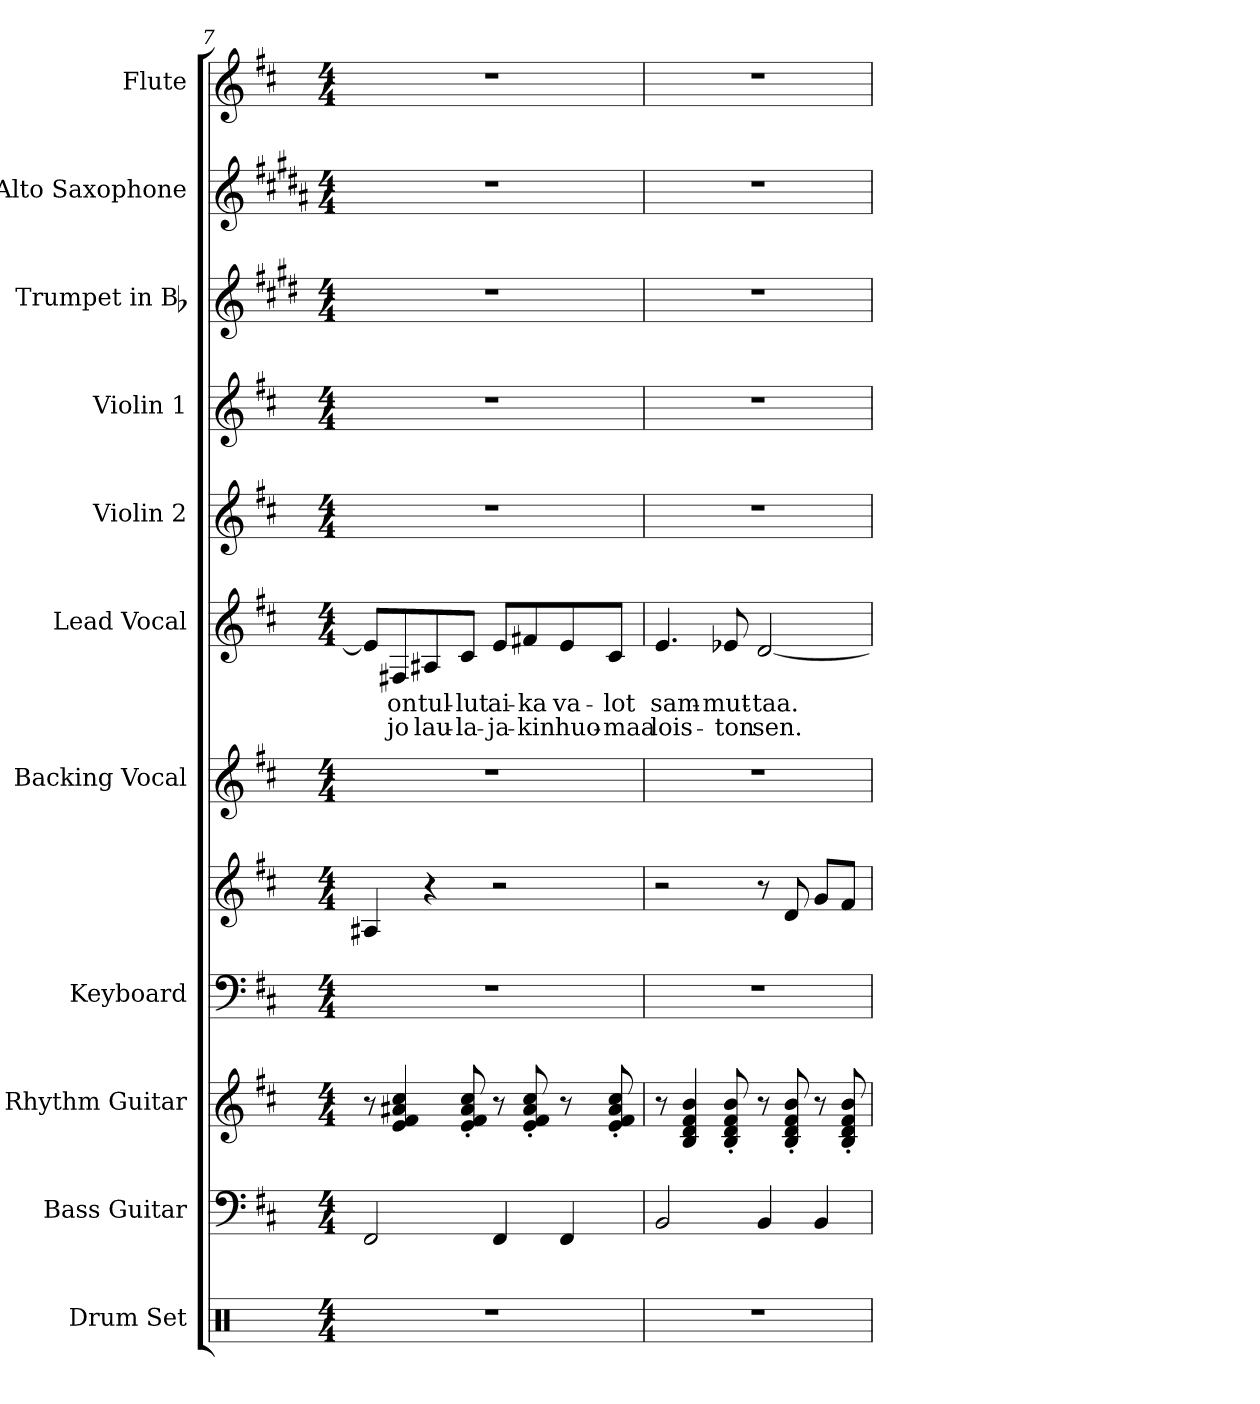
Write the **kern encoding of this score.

**kern	**kern	**kern	**kern	**kern	**kern	**kern	**text	**text	**kern	**kern	**kern	**kern	**kern
*part11	*part10	*part9	*part8	*part8	*part7	*part6	*part6	*part6	*part5	*part4	*part3	*part2	*part1
*staff12	*staff11	*staff10	*staff9	*staff8	*staff7	*staff6	*staff6	*staff6	*staff5	*staff4	*staff3	*staff2	*staff1
*I"Drum Set	*I"Bass Guitar	*I"Rhythm Guitar	*I"Keyboard	*	*I"Backing Vocal	*I"Lead Vocal	*	*	*I"Violin 2	*I"Violin 1	*I"Trumpet in Bb	*I"Alto Saxophone	*I"Flute
*I'Dr.	*I'Bass	*I'Rhy.	*I'Kbd.	*	*	*	*	*	*I'Vln. 2	*I'Vln. 1	*I'Tpt.	*I'Alto Sax.	*I'Fl.
!!LO:LB:g=z
*clefX	*clefF4	*clefG2	*clefF4	*clefG2	*clefG2	*clefG2	*	*	*clefG2	*clefG2	*clefG2	*clefG2	*clefG2
*	*ITrd7c12	*ITrd7c12	*	*	*	*	*	*	*	*	*ITrd1c2	*ITrd5c9	*
*k[]	*k[f#c#]	*k[f#c#]	*k[f#c#]	*k[f#c#]	*k[f#c#]	*k[f#c#]	*	*	*k[f#c#]	*k[f#c#]	*k[f#c#]	*k[f#c#]	*k[f#c#]
*C:	*b:	*b:	*b:	*b:	*b:	*b:	*	*	*b:	*b:	*b:	*b:	*b:
*M4/4	*M4/4	*M4/4	*M4/4	*M4/4	*M4/4	*M4/4	*	*	*M4/4	*M4/4	*M4/4	*M4/4	*M4/4
=7	=7	=7	=7	=7	=7	=7	=7	=7	=7	=7	=7	=7	=7
1r	2FFF#i/	8r	1r	4A#Xi/	1r	8ei/L]	.	.	1r	1r	1r	1r	1r
!	!	!	!	!	!	!	!LO:LY:b:color=#000000	!LO:LY:b:color=#000000	!	!	!	!	!
.	.	4Ei/ 4F#i 4A#Xi 4c#i	.	.	.	8F#Xi/	on	jo	.	.	.	.	.
!	!	!	!	!	!	!	!LO:LY:b:color=#000000	!LO:LY:b:color=#000000	!	!	!	!	!
.	.	.	.	4r	.	8A#Xi/	tul-	lau-	.	.	.	.	.
!	!	!	!	!	!	!	!LO:LY:b:color=#000000	!LO:LY:b:color=#000000	!	!	!	!	!
.	.	8Ei/' 8F#i' 8A#i' 8c#i'	.	.	.	8c#i/J	-lut	-la-	.	.	.	.	.
!	!	!	!	!	!	!	!LO:LY:b:color=#000000	!LO:LY:b:color=#000000	!	!	!	!	!
.	4FFF#i/	8r	.	2r	.	8ei/L	ai-	-ja-	.	.	.	.	.
!	!	!	!	!	!	!	!LO:LY:b:color=#000000	!LO:LY:b:color=#000000	!	!	!	!	!
.	.	8Ei/' 8F#i' 8A#i' 8c#i'	.	.	.	8f#Xi/	-ka	-kin	.	.	.	.	.
!	!	!	!	!	!	!	!LO:LY:b:color=#000000	!LO:LY:b:color=#000000	!	!	!	!	!
.	4FFF#i/	8r	.	.	.	8ei/	va-	huo-	.	.	.	.	.
!	!	!	!	!	!	!	!LO:LY:b:color=#000000	!LO:LY:b:color=#000000	!	!	!	!	!
.	.	8Ei/' 8F#i' 8A#i' 8c#i'	.	.	.	8c#i/J	-lot	-maa	.	.	.	.	.
=8	=8	=8	=8	=8	=8	=8	=8	=8	=8	=8	=8	=8	=8
!	!	!	!	!	!	!	!LO:LY:b:color=#000000	!LO:LY:b:color=#000000	!	!	!	!	!
1r	2BBBi/	8r	1r	2r	1r	4.ei/	sam-	lois-	1r	1r	1r	1r	1r
.	.	4BBi/ 4Di 4F#i 4Bi	.	.	.	.	.	.	.	.	.	.	.
!	!	!	!	!	!	!	!LO:LY:b:color=#000000	!LO:LY:b:color=#000000	!	!	!	!	!
.	.	8BBi/' 8Di' 8F#i' 8Bi'	.	.	.	8e-Xi/	-mut-	-ton	.	.	.	.	.
!	!	!	!	!	!	!	!LO:LY:b:color=#000000	!LO:LY:b:color=#000000	!	!	!	!	!
.	4BBBi/	8r	.	8r	.	[<2di/	-taa.	sen.	.	.	.	.	.
.	.	8BBi/' 8Di' 8F#i' 8Bi'	.	8di/	.	.	.	.	.	.	.	.	.
.	4BBBi/	8r	.	8gi/L	.	.	.	.	.	.	.	.	.
.	.	8BBi/' 8Di' 8F#i' 8Bi'	.	8f#i/J	.	.	.	.	.	.	.	.	.
=	=	=	=	=	=	=	=	=	=	=	=	=	=
*-	*-	*-	*-	*-	*-	*-	*-	*-	*-	*-	*-	*-	*-
